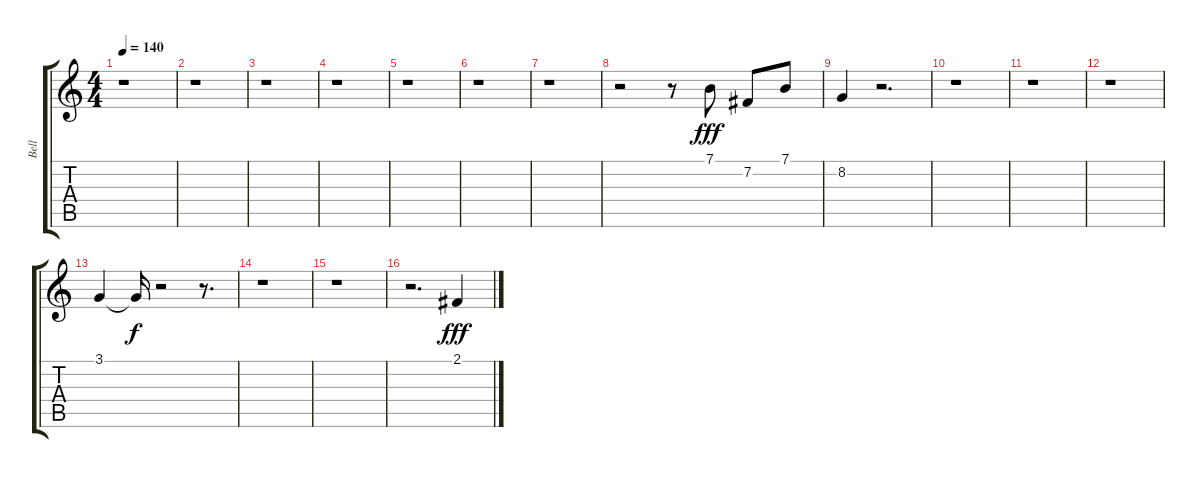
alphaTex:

\track ("Bell" "Bell") {instrument tubularbells}
\staff {score tabs}
\tuning (E4 B3 G3 D3 A2 E2) {hide}
\ts (4 4)
\tempo 140
\clef g2
\ks c
r.1{dy fff} |
r.1 |
r.1 |
r.1 |
r.1 |
r.1 |
r.1 |
r.2 r.8 7.1.8 7.2.8 7.1.8 |
8.2.4 r.2{d} |
r.1 |
r.1 |
r.1 |
3.1.4 3.1{t}.16{dy f} r.2 r.8{d} |
r.1 |
r.1 |
r.2{d} 2.1.4{dy fff}
